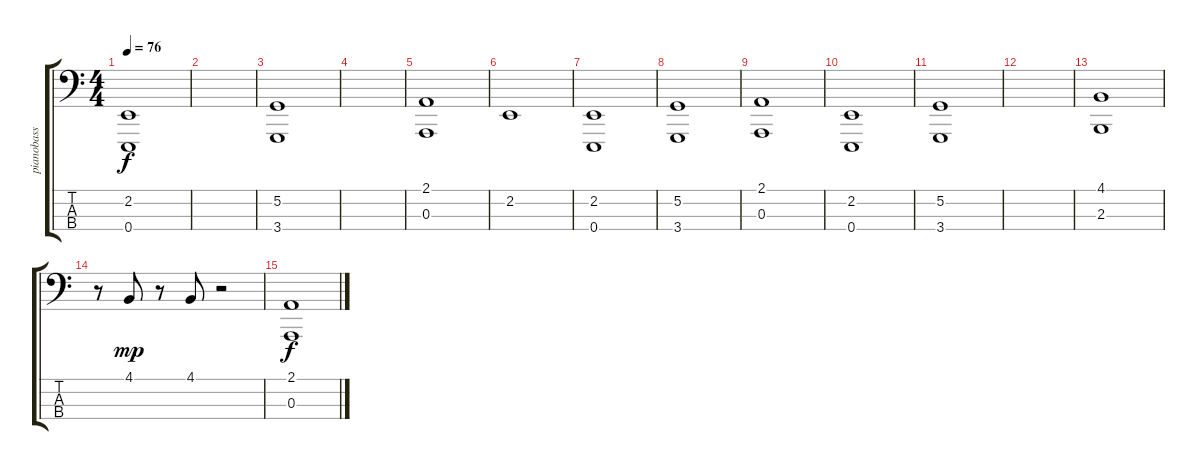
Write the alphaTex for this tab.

\track ("pianobass" "pianobass") {instrument acousticgrandpiano}
\staff {score tabs}
\tuning (G2 D2 A1 E1) {hide}
\ts (4 4)
\tempo 76
\clef f4
\ks c
(2.2 0.4).1{dy f} |
|
(5.2 3.4).1 |
|
(2.1 0.3).1 |
2.2.1 |
(2.2 0.4).1 |
(5.2 3.4).1 |
(2.1 0.3).1 |
(2.2 0.4).1 |
(5.2 3.4).1 |
|
(4.1 2.3).1 |
r.8 4.1.8{dy mp} r.8 4.1.8 r.2 |
(2.1 0.3).1{dy f}
